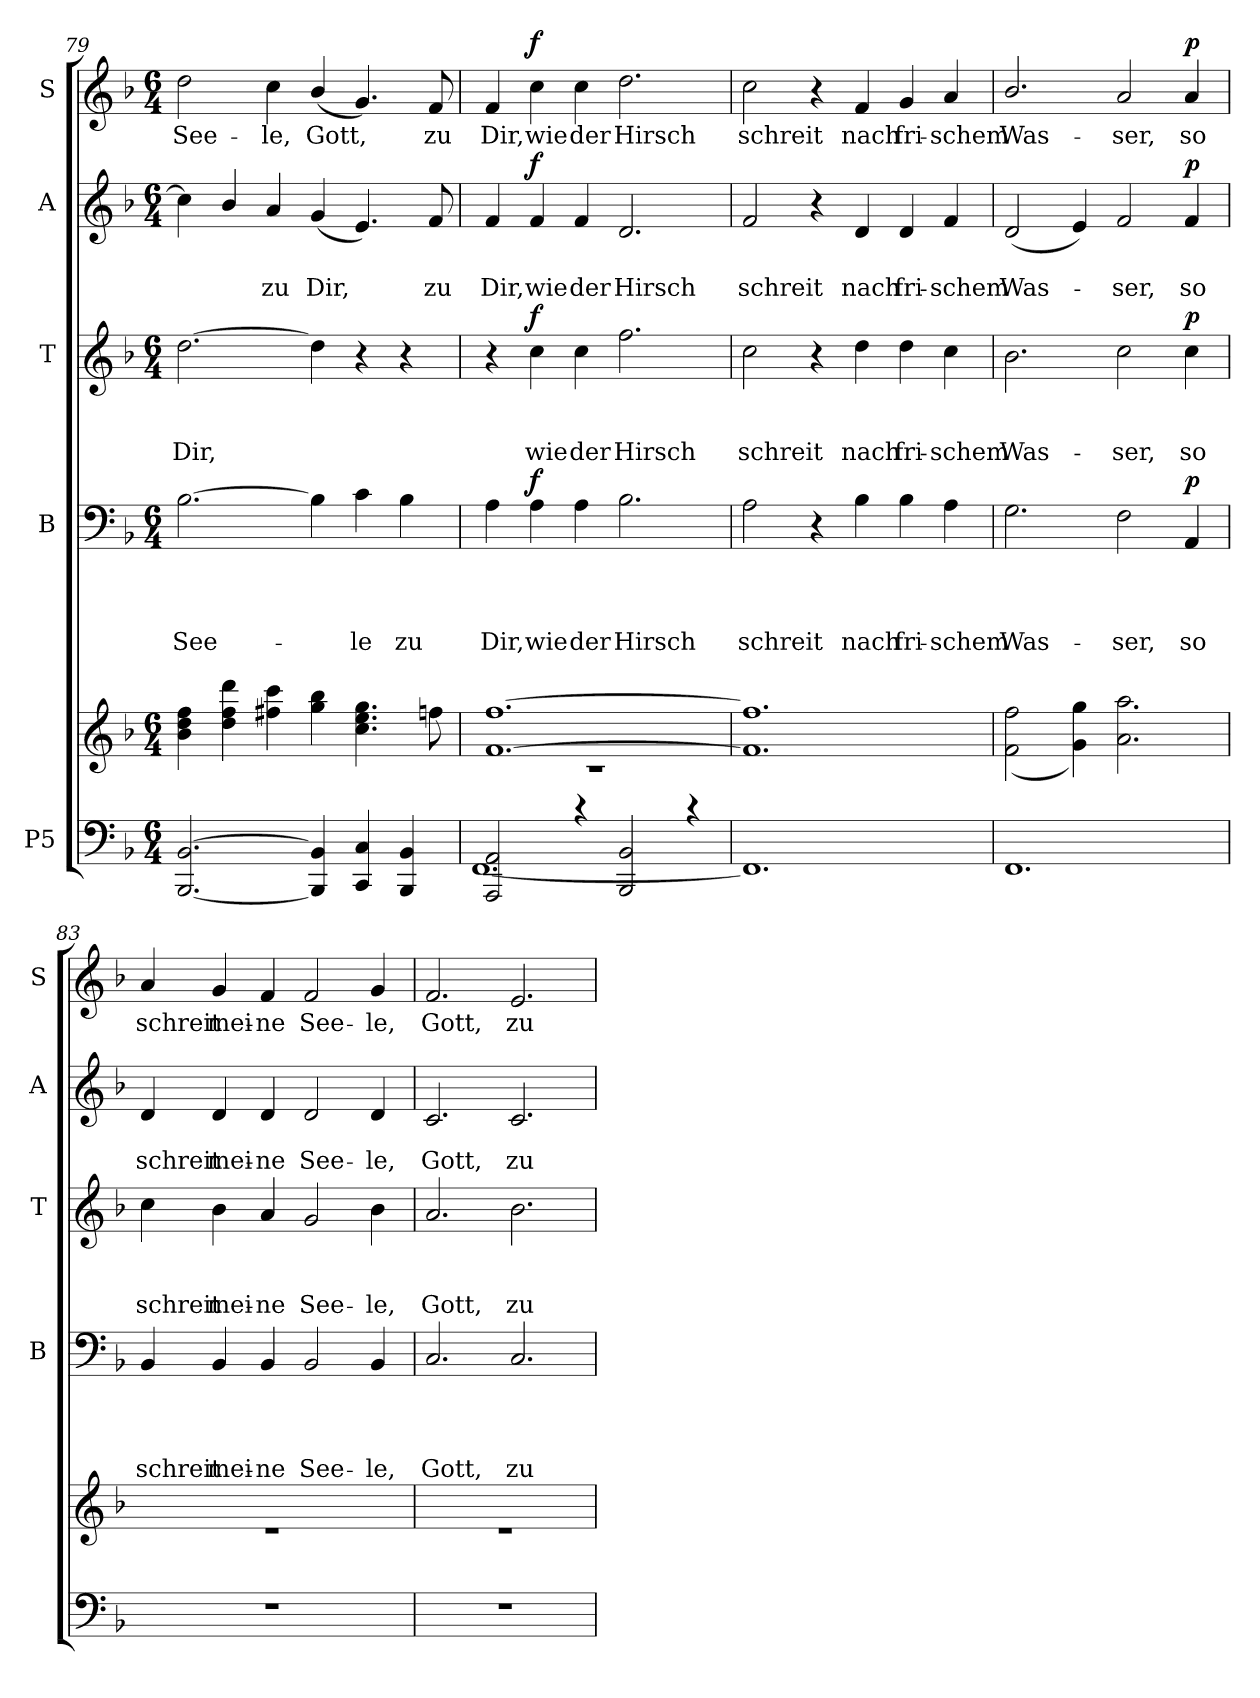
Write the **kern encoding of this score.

**kern	**kern	**kern	**text	**text	**text	**text	**dynam	**kern	**text	**text	**text	**dynam	**kern	**text	**text	**dynam	**kern	**text	**dynam
*part5	*part5	*part4	*part4	*part4	*part4	*part4	*part4	*part3	*part3	*part3	*part3	*part3	*part2	*part2	*part2	*part2	*part1	*part1	*part1
*staff6	*staff5	*staff4	*staff4	*staff4	*staff4	*staff4	*staff4	*staff3	*staff3	*staff3	*staff3	*staff3	*staff2	*staff2	*staff2	*staff2	*staff1	*staff1	*staff1
*I"P5	*	*I"B	*	*	*	*	*	*I"T	*	*	*	*	*I"A	*	*	*	*I"S	*	*
*	*	*I'B	*	*	*	*	*	*I'T	*	*	*	*	*I'A	*	*	*	*I'S	*	*
*clefF4	*clefG2	*clefF4	*	*	*	*	*	*clefG2	*	*	*	*	*clefG2	*	*	*	*clefG2	*	*
*	*	*	*	*	*	*	*	*ITrd7c12	*	*	*	*	*	*	*	*	*	*	*
*k[b-]	*k[b-]	*k[b-]	*	*	*	*	*	*k[b-]	*	*	*	*	*k[b-]	*	*	*	*k[b-]	*	*
*F:	*F:	*F:	*	*	*	*	*	*F:	*	*	*	*	*F:	*	*	*	*F:	*	*
*M6/4	*M6/4	*M6/4	*	*	*	*	*	*M6/4	*	*	*	*	*M6/4	*	*	*	*M6/4	*	*
=79	=79	=79	=79	=79	=79	=79	=79	=79	=79	=79	=79	=79	=79	=79	=79	=79	=79	=79	=79
*	*^	*	*	*	*	*	*	*	*	*	*	*	*	*	*	*	*	*	*
[2.BBB-/ [2.BB-/	1.ryy	4b-\ 4dd\ 4ff\	[2.B-\	.	.	.	See-	.	[2.d\	.	.	Dir,	.	4cc\]	.	.	.	2dd\	See-	.
.	.	4dd\ 4ff\ 4ddd\	.	.	.	.	.	.	.	.	.	.	.	4b-/	.	.	.	.	.	.
.	.	4ff#X\ 4ccc\	.	.	.	.	.	.	.	.	.	.	.	4a/	.	zu	.	4cc\	-le,	.
4BBB-/] 4BB-/]	.	4gg\ 4bb-\	4B-\]	.	.	.	.	.	4d\]	.	.	.	.	(4g/	.	Dir,	.	(4b-/	Gott,	.
4CC/ 4C/	.	4.cc\ 4.ee\ 4.gg\	4c\	.	.	.	-le	.	4r	.	.	.	.	4.e/)	.	.	.	4.g/)	.	.
4BBB-/ 4BB-/	.	.	4B-\	.	.	.	zu	.	4r	.	.	.	.	.	.	.	.	.	.	.
.	.	8ffn\	.	.	.	.	.	.	.	.	.	.	.	8f/	.	zu	.	8f/	zu	.
=80	=80	=80	=80	=80	=80	=80	=80	=80	=80	=80	=80	=80	=80	=80	=80	=80	=80	=80	=80	=80
*^	*	*	*	*	*	*	*	*	*	*	*	*	*	*	*	*	*	*	*	*
2AAA/ 2AA/	[1.FF	[1.f [1.ff	1.rc	4A\	.	.	.	Dir,	.	4r	.	.	.	.	4f/	.	Dir,	.	4f/	Dir,	.
!	!	!	!	!	!	!	!	!	!LO:DY:a	!	!	!	!	!LO:DY:a	!	!	!	!LO:DY:a	!	!	!LO:DY:a
.	.	.	.	4A\	.	.	.	wie	f	4c\	.	.	wie	f	4f/	.	wie	f	4cc\	wie	f
4rc	.	.	.	4A\	.	.	.	der	.	4c\	.	.	der	.	4f/	.	der	.	4cc\	der	.
2BBB-/ 2BB-/	.	.	.	2.B-\	.	.	.	Hirsch	.	2.f\	.	.	Hirsch	.	2.d/	.	Hirsch	.	2.dd\	Hirsch	.
4rc	.	.	.	.	.	.	.	.	.	.	.	.	.	.	.	.	.	.	.	.	.
*	*	*v	*v	*	*	*	*	*	*	*	*	*	*	*	*	*	*	*	*	*	*
!!LO:PB:g=z
=81	=81	=81	=81	=81	=81	=81	=81	=81	=81	=81	=81	=81	=81	=81	=81	=81	=81	=81	=81	=81
1.ryy	1.FF]	1.f] 1.ff]	2A\	.	.	.	schreit	.	2c\	.	.	schreit	.	2f/	.	schreit	.	2cc\	schreit	.
.	.	.	4r	.	.	.	.	.	4r	.	.	.	.	4r	.	.	.	4r	.	.
.	.	.	4B-\	.	.	.	nach	.	4d\	.	.	nach	.	4d/	.	nach	.	4f/	nach	.
.	.	.	4B-\	.	.	.	fri-	.	4d\	.	.	fri-	.	4d/	.	fri-	.	4g/	fri-	.
.	.	.	4A\	.	.	.	-schem	.	4c\	.	.	-schem	.	4f/	.	-schem	.	4a/	-schem	.
*v	*v	*	*	*	*	*	*	*	*	*	*	*	*	*	*	*	*	*	*	*
=82	=82	=82	=82	=82	=82	=82	=82	=82	=82	=82	=82	=82	=82	=82	=82	=82	=82	=82	=82
*	*^	*	*	*	*	*	*	*	*	*	*	*	*	*	*	*	*	*	*
1.FF	1.ryy	(>2f\ 2ff\	2.G\	.	.	.	Was-	.	2.B-\	.	.	Was-	.	(2d/	.	Was-	.	2.b-/	Was-	.
.	.	4g\ 4gg\)	.	.	.	.	.	.	.	.	.	.	.	4e/)	.	.	.	.	.	.
.	.	2.a\ 2.aa\	2F\	.	.	.	-ser,	.	2c\	.	.	-ser,	.	2f/	.	-ser,	.	2a/	-ser,	.
!	!	!	!	!	!	!	!	!LO:DY:a	!	!	!	!	!LO:DY:a	!	!	!	!LO:DY:a	!	!	!LO:DY:a
.	.	.	4AA/	.	.	.	so	p	4c\	.	.	so	p	4f/	.	so	p	4a/	so	p
=83	=83	=83	=83	=83	=83	=83	=83	=83	=83	=83	=83	=83	=83	=83	=83	=83	=83	=83	=83	=83
1.r	1.ryy	1.r	4BB-/	.	.	.	schreit	.	4c\	.	.	schreit	.	4d/	.	schreit	.	4a/	schreit	.
.	.	.	4BB-/	.	.	.	mei-	.	4B-\	.	.	mei-	.	4d/	.	mei-	.	4g/	mei-	.
.	.	.	4BB-/	.	.	.	-ne	.	4A/	.	.	-ne	.	4d/	.	-ne	.	4f/	-ne	.
.	.	.	2BB-/	.	.	.	See-	.	2G/	.	.	See-	.	2d/	.	See-	.	2f/	See-	.
.	.	.	4BB-/	.	.	.	-le,	.	4B-\	.	.	-le,	.	4d/	.	-le,	.	4g/	-le,	.
=84	=84	=84	=84	=84	=84	=84	=84	=84	=84	=84	=84	=84	=84	=84	=84	=84	=84	=84	=84	=84
1.r	1.ryy	1.r	2.C/	.	.	.	Gott,	.	2.A/	.	.	Gott,	.	2.c/	.	Gott,	.	2.f/	Gott,	.
.	.	.	2.C/	.	.	.	zu	.	2.B-\	.	.	zu	.	2.c/	.	zu	.	2.e/	zu	.
*	*v	*v	*	*	*	*	*	*	*	*	*	*	*	*	*	*	*	*	*	*
=	=	=	=	=	=	=	=	=	=	=	=	=	=	=	=	=	=	=	=
*-	*-	*-	*-	*-	*-	*-	*-	*-	*-	*-	*-	*-	*-	*-	*-	*-	*-	*-	*-
